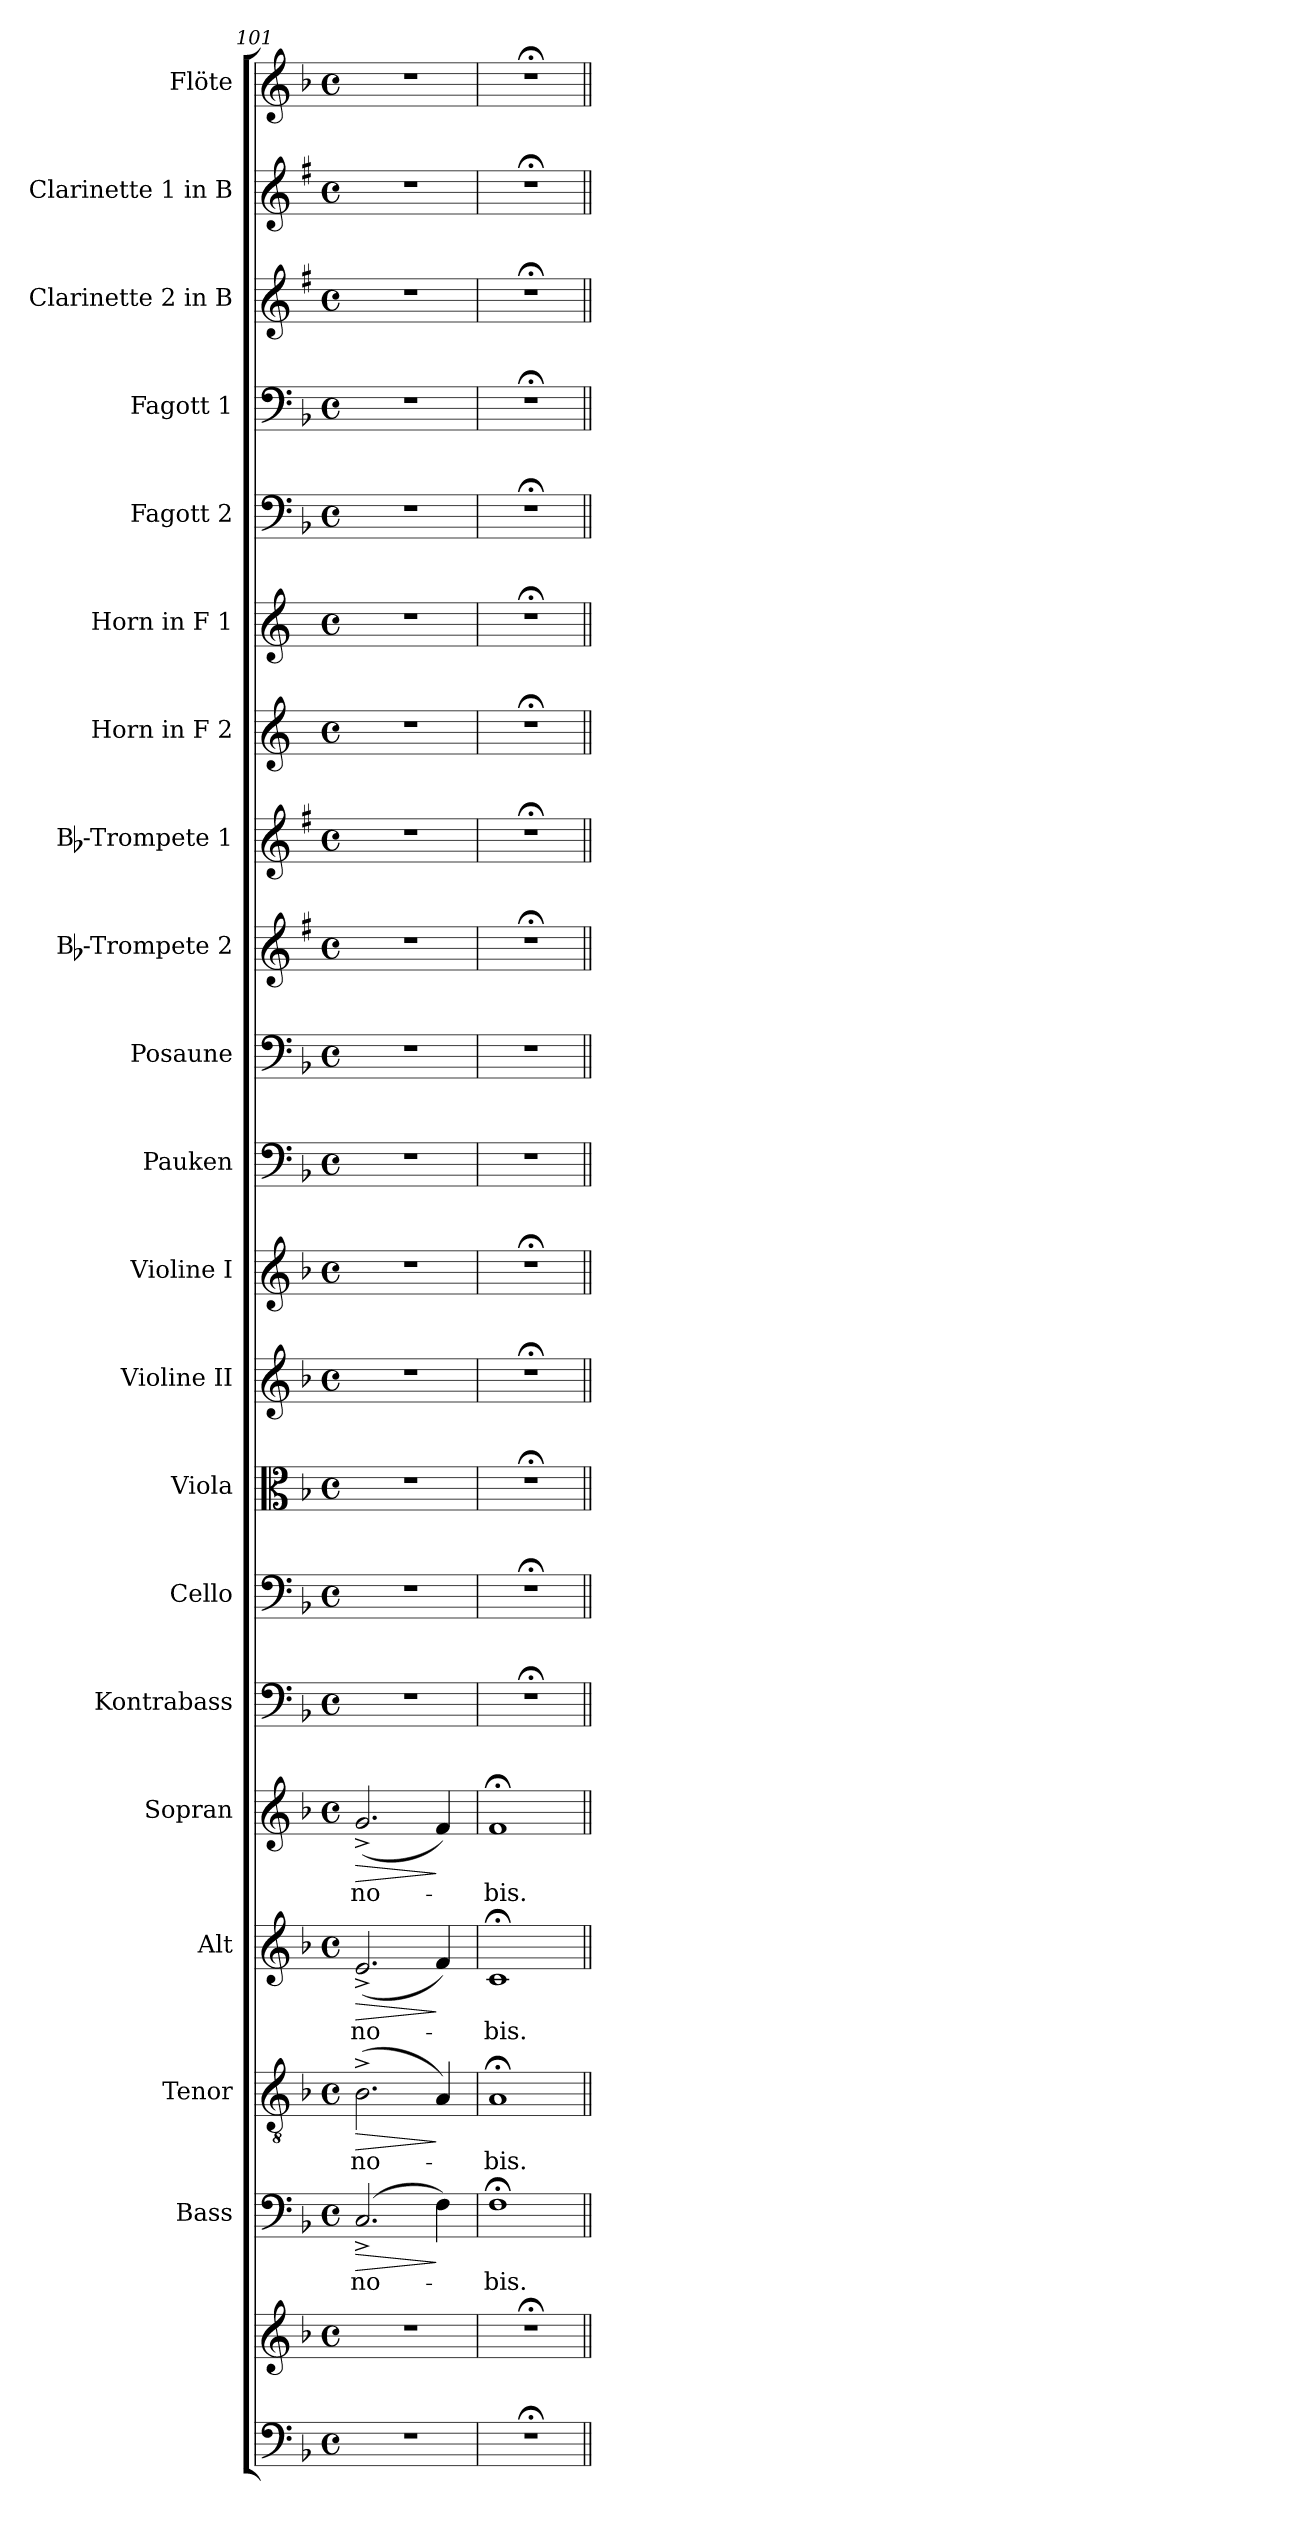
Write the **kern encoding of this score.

**kern	**kern	**kern	**text	**dynam	**kern	**text	**dynam	**kern	**text	**dynam	**kern	**text	**dynam	**kern	**kern	**kern	**kern	**kern	**kern	**kern	**kern	**kern	**kern	**kern	**kern	**kern	**kern	**kern	**kern
*part21	*part21	*part20	*part20	*part20	*part19	*part19	*part19	*part18	*part18	*part18	*part17	*part17	*part17	*part16	*part15	*part14	*part13	*part12	*part11	*part10	*part9	*part8	*part7	*part6	*part5	*part4	*part3	*part2	*part1
*staff22	*staff21	*staff20	*staff20	*staff20	*staff19	*staff19	*staff19	*staff18	*staff18	*staff18	*staff17	*staff17	*staff17	*staff16	*staff15	*staff14	*staff13	*staff12	*staff11	*staff10	*staff9	*staff8	*staff7	*staff6	*staff5	*staff4	*staff3	*staff2	*staff1
*	*	*I"Bass	*	*	*I"Tenor	*	*	*I"Alt	*	*	*I"Sopran	*	*	*I"Kontrabass	*I"Cello	*I"Viola	*I"Violine II	*I"Violine I	*I"Pauken	*I"Posaune	*I"Bb-Trompete 2	*I"Bb-Trompete 1	*I"Horn in F 2	*I"Horn in F 1	*I"Fagott 2	*I"Fagott 1	*I"Clarinette 2 in B	*I"Clarinette 1 in B	*I"Flöte
*	*	*I'B.	*	*	*I'T.	*	*	*I'A.	*	*	*I'S.	*	*	*I'Kb.	*	*I'Vla.	*I'Vl. II	*I'Vl. I	*I'Pk.	*I'Pos.	*I'Bb Trp. 2	*I'Bb Trp. 1	*	*	*I'Fg. 2	*I'Fg. 1	*I'Clar. 2	*I'Clar.1	*I'Fl.
*clefF4	*clefG2	*clefF4	*	*	*clefGv2	*	*	*clefG2	*	*	*clefG2	*	*	*clefF4	*clefF4	*clefC3	*clefG2	*clefG2	*clefF4	*clefF4	*clefG2	*clefG2	*clefG2	*clefG2	*clefF4	*clefF4	*clefG2	*clefG2	*clefG2
*	*	*	*	*	*	*	*	*	*	*	*	*	*	*ITrd7c12	*	*	*	*	*	*	*ITrd1c2	*ITrd1c2	*ITrd4c7	*ITrd4c7	*	*	*ITrd1c2	*ITrd1c2	*
*k[b-]	*k[b-]	*k[b-]	*	*	*k[b-]	*	*	*k[b-]	*	*	*k[b-]	*	*	*k[b-]	*k[b-]	*k[b-]	*k[b-]	*k[b-]	*k[b-]	*k[b-]	*k[b-]	*k[b-]	*k[b-]	*k[b-]	*k[b-]	*k[b-]	*k[b-]	*k[b-]	*k[b-]
*F:	*F:	*F:	*	*	*F:	*	*	*F:	*	*	*F:	*	*	*F:	*F:	*F:	*F:	*F:	*F:	*F:	*F:	*F:	*F:	*F:	*F:	*F:	*F:	*F:	*F:
*M4/4	*M4/4	*M4/4	*	*	*M4/4	*	*	*M4/4	*	*	*M4/4	*	*	*M4/4	*M4/4	*M4/4	*M4/4	*M4/4	*M4/4	*M4/4	*M4/4	*M4/4	*M4/4	*M4/4	*M4/4	*M4/4	*M4/4	*M4/4	*M4/4
*met(c)	*met(c)	*met(c)	*	*	*met(c)	*	*	*met(c)	*	*	*met(c)	*	*	*met(c)	*met(c)	*met(c)	*met(c)	*met(c)	*met(c)	*met(c)	*met(c)	*met(c)	*met(c)	*met(c)	*met(c)	*met(c)	*met(c)	*met(c)	*met(c)
=101	=101	=101	=101	=101	=101	=101	=101	=101	=101	=101	=101	=101	=101	=101	=101	=101	=101	=101	=101	=101	=101	=101	=101	=101	=101	=101	=101	=101	=101
!	!	!	!LO:LY:b	!LO:HP:b	!	!LO:LY:b	!LO:HP:b	!	!LO:LY:b	!LO:HP:b	!	!LO:LY:b	!LO:HP:b	!	!	!	!	!	!	!	!	!	!	!	!	!	!	!	!
1r	1r	(2.C^>/	no-	>	(>2.B-^>\	no-	>	(<2.e^>/	no-	>	(<2.g^>/	no-	>	1r	1r	1r	1r	1r	1r	1r	1r	1r	1r	1r	1r	1r	1r	1r	1r
.	.	4F\)	.	]	4A/)	.	]	4f/)	.	]	4f/)	.	]	.	.	.	.	.	.	.	.	.	.	.	.	.	.	.	.
=102	=102	=102	=102	=102	=102	=102	=102	=102	=102	=102	=102	=102	=102	=102	=102	=102	=102	=102	=102	=102	=102	=102	=102	=102	=102	=102	=102	=102	=102
!	!	!	!LO:LY:b	!	!	!LO:LY:b	!	!	!LO:LY:b	!	!	!LO:LY:b	!	!	!	!	!	!	!	!	!	!	!	!	!	!	!	!	!
1r;<	1r;<	1F;<	-bis.	.	1A;<	-bis.	.	1c;<	-bis.	.	1f;<	-bis.	.	1r;<	1r;<	1r;<	1r;<	1r;<	1r	1r	1r;<	1r;<	1r;<	1r;<	1r;<	1r;<	1r;<	1r;<	1r;<
=||	=||	=||	=||	=||	=||	=||	=||	=||	=||	=||	=||	=||	=||	=||	=||	=||	=||	=||	=||	=||	=||	=||	=||	=||	=||	=||	=||	=||	=||
*-	*-	*-	*-	*-	*-	*-	*-	*-	*-	*-	*-	*-	*-	*-	*-	*-	*-	*-	*-	*-	*-	*-	*-	*-	*-	*-	*-	*-	*-
